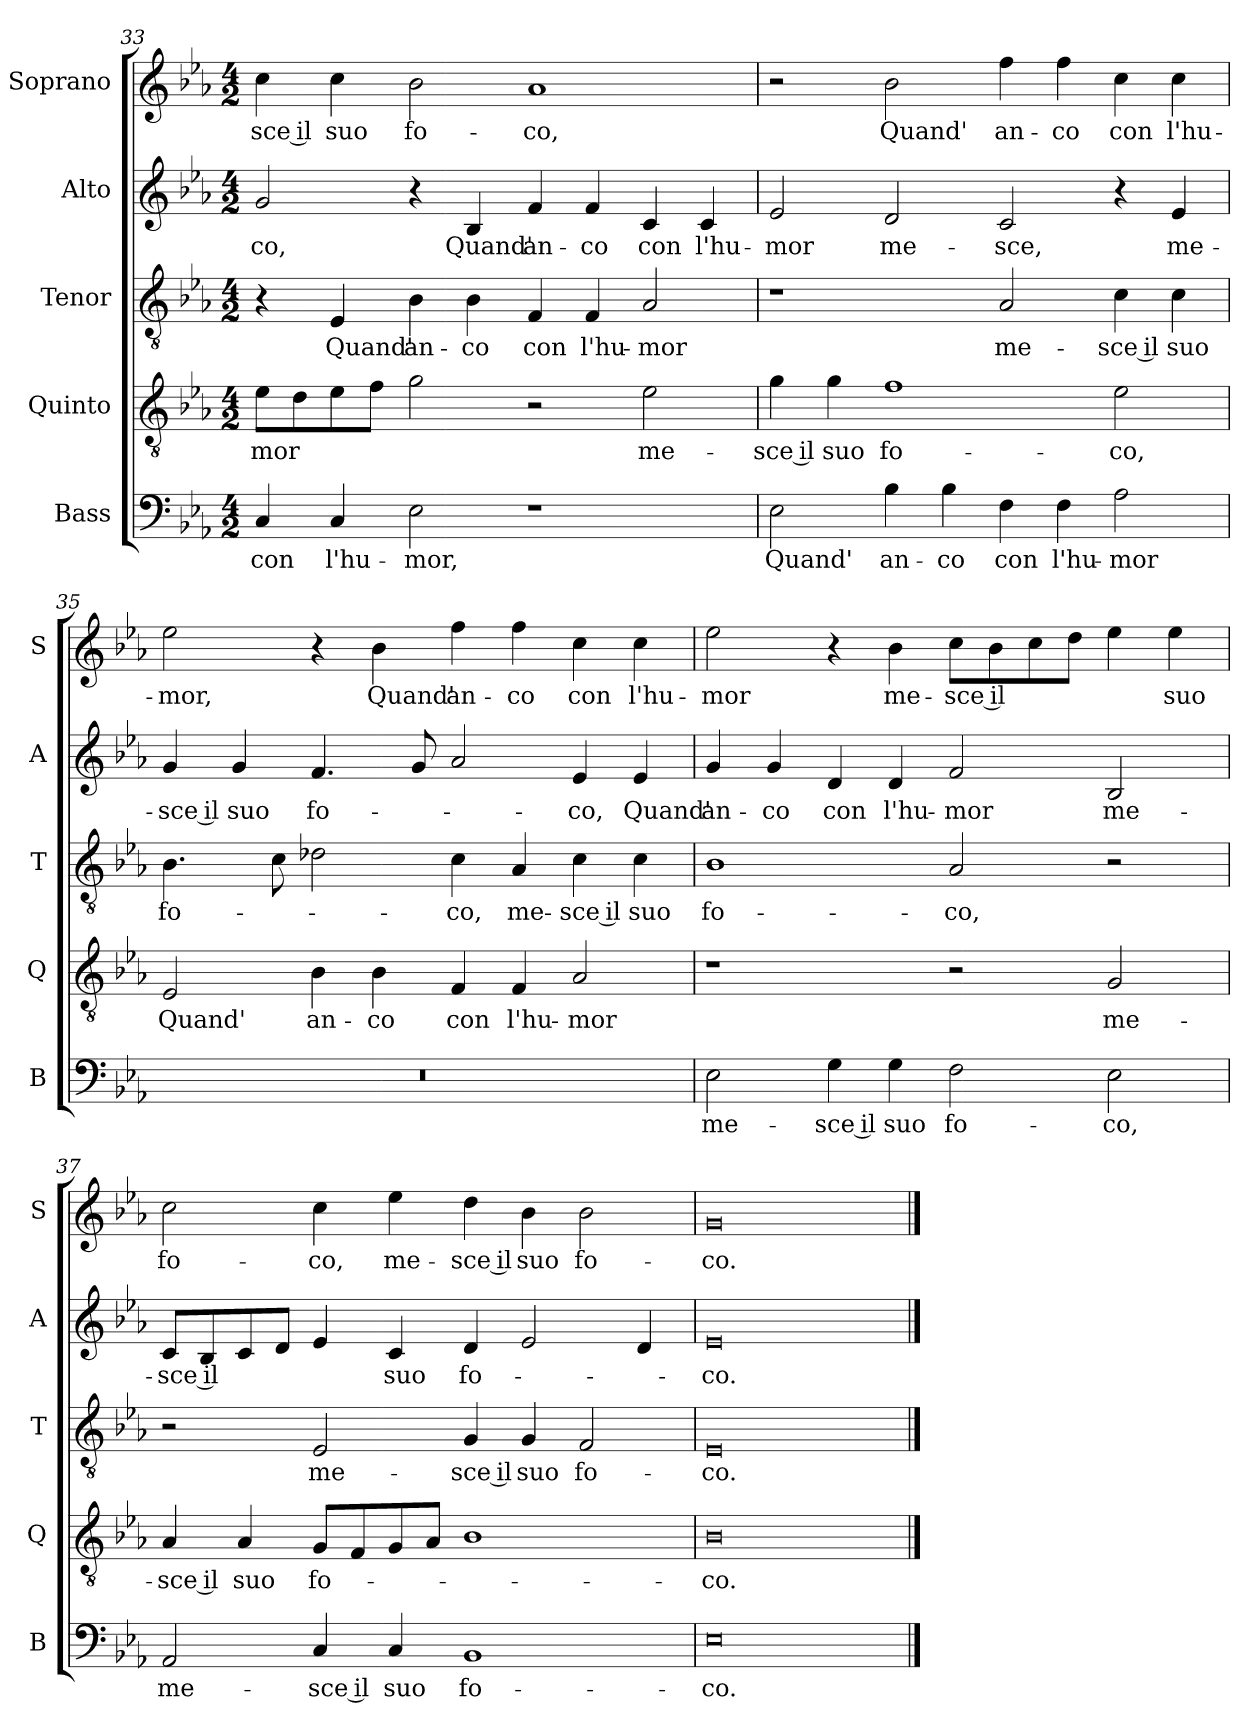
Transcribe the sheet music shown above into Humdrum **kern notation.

**kern	**text	**kern	**text	**kern	**text	**kern	**text	**kern	**text
*part5	*part5	*part4	*part4	*part3	*part3	*part2	*part2	*part1	*part1
*staff5	*staff5	*staff4	*staff4	*staff3	*staff3	*staff2	*staff2	*staff1	*staff1
*I"Bass	*	*I"Quinto	*	*I"Tenor	*	*I"Alto	*	*I"Soprano	*
*I'B	*	*I'Q	*	*I'T	*	*I'A	*	*I'S	*
*clefF4	*	*clefGv2	*	*clefGv2	*	*clefG2	*	*clefG2	*
*k[b-e-a-]	*	*k[b-e-a-]	*	*k[b-e-a-]	*	*k[b-e-a-]	*	*k[b-e-a-]	*
*E-:	*	*E-:	*	*E-:	*	*E-:	*	*E-:	*
*M4/2	*	*M4/2	*	*M4/2	*	*M4/2	*	*M4/2	*
=33	=33	=33	=33	=33	=33	=33	=33	=33	=33
!	!LO:LY:b	!	!LO:LY:b	!	!	!	!LO:LY:b	!	!LO:LY:b
4C/	con	8e-\L	-mor	4r	.	2g/	-co,	4cc\	-sce il
.	.	8d\	.	.	.	.	.	.	.
!	!LO:LY:b	!	!	!	!LO:LY:b	!	!	!	!LO:LY:b
4C/	l'hu-	8e-\	.	4E-/	Quand'	.	.	4cc\	suo
.	.	8f\J	.	.	.	.	.	.	.
!	!LO:LY:b	!	!	!	!LO:LY:b	!	!	!	!LO:LY:b
2E-\	-mor,	2g\	.	4B-\	an-	4r	.	2b-\	fo-
!	!	!	!	!	!LO:LY:b	!	!LO:LY:b	!	!
.	.	.	.	4B-\	-co	4B-/	Quand'	.	.
!	!	!	!	!	!LO:LY:b	!	!LO:LY:b	!	!LO:LY:b
1r	.	2r	.	4F/	con	4f/	an-	1a-	-co,
!	!	!	!	!	!LO:LY:b	!	!LO:LY:b	!	!
.	.	.	.	4F/	l'hu-	4f/	-co	.	.
!	!	!	!LO:LY:b	!	!LO:LY:b	!	!LO:LY:b	!	!
.	.	2e-\	me-	2A-/	-mor	4c/	con	.	.
!	!	!	!	!	!	!	!LO:LY:b	!	!
.	.	.	.	.	.	4c/	l'hu-	.	.
!!LO:PB:g=z
=34	=34	=34	=34	=34	=34	=34	=34	=34	=34
!	!LO:LY:b	!	!LO:LY:b	!	!	!	!LO:LY:b	!	!
2E-\	Quand'	4g\	-sce il	1r	.	2e-/	-mor	2r	.
!	!	!	!LO:LY:b	!	!	!	!	!	!
.	.	4g\	suo	.	.	.	.	.	.
!	!LO:LY:b	!	!LO:LY:b	!	!	!	!LO:LY:b	!	!LO:LY:b
4B-\	an-	1f	fo-	.	.	2d/	me-	2b-\	Quand'
!	!LO:LY:b	!	!	!	!	!	!	!	!
4B-\	-co	.	.	.	.	.	.	.	.
!	!LO:LY:b	!	!	!	!LO:LY:b	!	!LO:LY:b	!	!LO:LY:b
4F\	con	.	.	2A-/	me-	2c/	-sce,	4ff\	an-
!	!LO:LY:b	!	!	!	!	!	!	!	!LO:LY:b
4F\	l'hu-	.	.	.	.	.	.	4ff\	-co
!	!LO:LY:b	!	!LO:LY:b	!	!LO:LY:b	!	!	!	!LO:LY:b
2A-\	-mor	2e-\	-co,	4c\	-sce il	4r	.	4cc\	con
!	!	!	!	!	!LO:LY:b	!	!LO:LY:b	!	!LO:LY:b
.	.	.	.	4c\	suo	4e-/	me-	4cc\	l'hu-
=35	=35	=35	=35	=35	=35	=35	=35	=35	=35
!	!	!	!LO:LY:b	!	!LO:LY:b	!	!LO:LY:b	!	!LO:LY:b
0r	.	2E-/	Quand'	4.B-\	fo-	4g/	-sce il	2ee-\	-mor,
!	!	!	!	!	!	!	!LO:LY:b	!	!
.	.	.	.	.	.	4g/	suo	.	.
.	.	.	.	8c\	.	.	.	.	.
!	!	!	!LO:LY:b	!	!	!	!LO:LY:b	!	!
.	.	4B-\	an-	2d-X\	.	4.f/	fo-	4r	.
!	!	!	!LO:LY:b	!	!	!	!	!	!LO:LY:b
.	.	4B-\	-co	.	.	.	.	4b-\	Quand'
.	.	.	.	.	.	8g/	.	.	.
!	!	!	!LO:LY:b	!	!LO:LY:b	!	!	!	!LO:LY:b
.	.	4F/	con	4c\	-co,	2a-/	.	4ff\	an-
!	!	!	!LO:LY:b	!	!LO:LY:b	!	!	!	!LO:LY:b
.	.	4F/	l'hu-	4A-/	me-	.	.	4ff\	-co
!	!	!	!LO:LY:b	!	!LO:LY:b	!	!LO:LY:b	!	!LO:LY:b
.	.	2A-/	-mor	4c\	-sce il	4e-/	-co,	4cc\	con
!	!	!	!	!	!LO:LY:b	!	!LO:LY:b	!	!LO:LY:b
.	.	.	.	4c\	suo	4e-/	Quand'	4cc\	l'hu-
=36	=36	=36	=36	=36	=36	=36	=36	=36	=36
!	!LO:LY:b	!	!	!	!LO:LY:b	!	!LO:LY:b	!	!LO:LY:b
2E-\	me-	1r	.	1B-	fo-	4g/	an-	2ee-\	-mor
!	!	!	!	!	!	!	!LO:LY:b	!	!
.	.	.	.	.	.	4g/	-co	.	.
!	!LO:LY:b	!	!	!	!	!	!LO:LY:b	!	!
4G\	-sce il	.	.	.	.	4d/	con	4r	.
!	!LO:LY:b	!	!	!	!	!	!LO:LY:b	!	!LO:LY:b
4G\	suo	.	.	.	.	4d/	l'hu-	4b-\	me-
!	!LO:LY:b	!	!	!	!LO:LY:b	!	!LO:LY:b	!	!LO:LY:b
2F\	fo-	2r	.	2A-/	-co,	2f/	-mor	8cc\L	-sce il
.	.	.	.	.	.	.	.	8b-\	.
.	.	.	.	.	.	.	.	8cc\	.
.	.	.	.	.	.	.	.	8dd\J	.
!	!LO:LY:b	!	!LO:LY:b	!	!	!	!LO:LY:b	!	!
2E-\	-co,	2G/	me-	2r	.	2B-/	me-	4ee-\	.
!	!	!	!	!	!	!	!	!	!LO:LY:b
.	.	.	.	.	.	.	.	4ee-\	suo
!!LO:LB:g=z
=37	=37	=37	=37	=37	=37	=37	=37	=37	=37
!	!LO:LY:b	!	!LO:LY:b	!	!	!	!LO:LY:b	!	!LO:LY:b
2AA-/	me-	4A-/	-sce il	2r	.	8c/L	-sce il	2cc\	fo-
.	.	.	.	.	.	8B-/	.	.	.
!	!	!	!LO:LY:b	!	!	!	!	!	!
.	.	4A-/	suo	.	.	8c/	.	.	.
.	.	.	.	.	.	8d/J	.	.	.
!	!LO:LY:b	!	!LO:LY:b	!	!LO:LY:b	!	!	!	!LO:LY:b
4C/	-sce il	8G/L	fo-	2E-/	me-	4e-/	.	4cc\	-co,
.	.	8F/	.	.	.	.	.	.	.
!	!LO:LY:b	!	!	!	!	!	!LO:LY:b	!	!LO:LY:b
4C/	suo	8G/	.	.	.	4c/	suo	4ee-\	me-
.	.	8A-/J	.	.	.	.	.	.	.
!	!LO:LY:b	!	!	!	!LO:LY:b	!	!LO:LY:b	!	!LO:LY:b
1BB-	fo-	1B-	.	4G/	-sce il	4d/	fo-	4dd\	-sce il
!	!	!	!	!	!LO:LY:b	!	!	!	!LO:LY:b
.	.	.	.	4G/	suo	2e-/	.	4b-\	suo
!	!	!	!	!	!LO:LY:b	!	!	!	!LO:LY:b
.	.	.	.	2F/	fo-	.	.	2b-\	fo-
.	.	.	.	.	.	4d/	.	.	.
=38	=38	=38	=38	=38	=38	=38	=38	=38	=38
!	!LO:LY:b	!	!LO:LY:b	!	!LO:LY:b	!	!LO:LY:b	!	!LO:LY:b
0E-	-co.	0B-	-co.	0E-	-co.	0e-	-co.	0g	-co.
==	==	==	==	==	==	==	==	==	==
*-	*-	*-	*-	*-	*-	*-	*-	*-	*-
